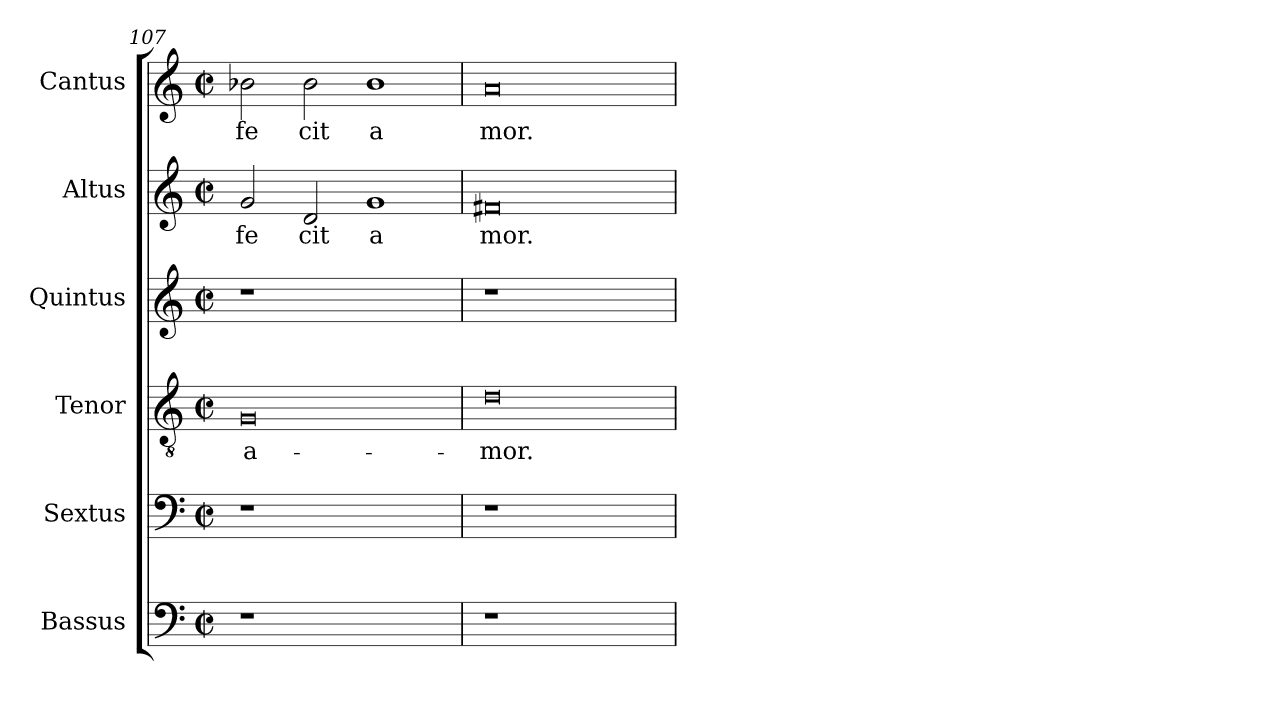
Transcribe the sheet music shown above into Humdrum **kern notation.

**kern	**kern	**kern	**text	**kern	**kern	**text	**kern	**text
*part6	*part5	*part4	*part4	*part3	*part2	*part2	*part1	*part1
*staff6	*staff5	*staff4	*staff4	*staff3	*staff2	*staff2	*staff1	*staff1
*I"Bassus	*I"Sextus	*I"Tenor	*	*I"Quintus	*I"Altus	*	*I"Cantus	*
*I'Bassus	*I'Sextus	*I'Tenor	*	*I'Quintus	*I'Altus	*	*I'Cantus	*
*clefF4	*clefF4	*clefGv2	*	*clefG2	*clefG2	*	*clefG2	*
*k[]	*k[]	*k[]	*	*k[]	*k[]	*	*k[]	*
*C:	*C:	*C:	*	*C:	*C:	*	*C:	*
*M2/2	*M2/2	*M2/2	*	*M2/2	*M2/2	*	*M2/2	*
*met(c|)	*met(c|)	*met(c|)	*	*met(c|)	*met(c|)	*	*met(c|)	*
=107	=107	=107	=107	=107	=107	=107	=107	=107
!	!	!	!LO:LY:b:cj	!	!	!LO:LY:b:cj	!	!LO:LY:b:cj
1r	1r	0G	a-	1r	2g/	fe	2b-X\	fe
!	!	!	!	!	!	!LO:LY:b:cj	!	!LO:LY:b:cj
.	.	.	.	.	2d/	cit	2b-\	cit
!	!	!	!	!	!	!LO:LY:b:cj	!	!LO:LY:b:cj
1ryy	1ryy	.	.	1ryy	1g	a	1b-	a
=108	=108	=108	=108	=108	=108	=108	=108	=108
!	!	!	!LO:LY:b:cj	!	!	!LO:LY:b:cj	!	!LO:LY:b:cj
1r	1r	0d	-mor.	1r	0f#X	mor.	0a	mor.
1ryy	1ryy	.	.	1ryy	.	.	.	.
=!	=!	=!	=!	=!	=!	=!	=!	=!
*-	*-	*-	*-	*-	*-	*-	*-	*-
